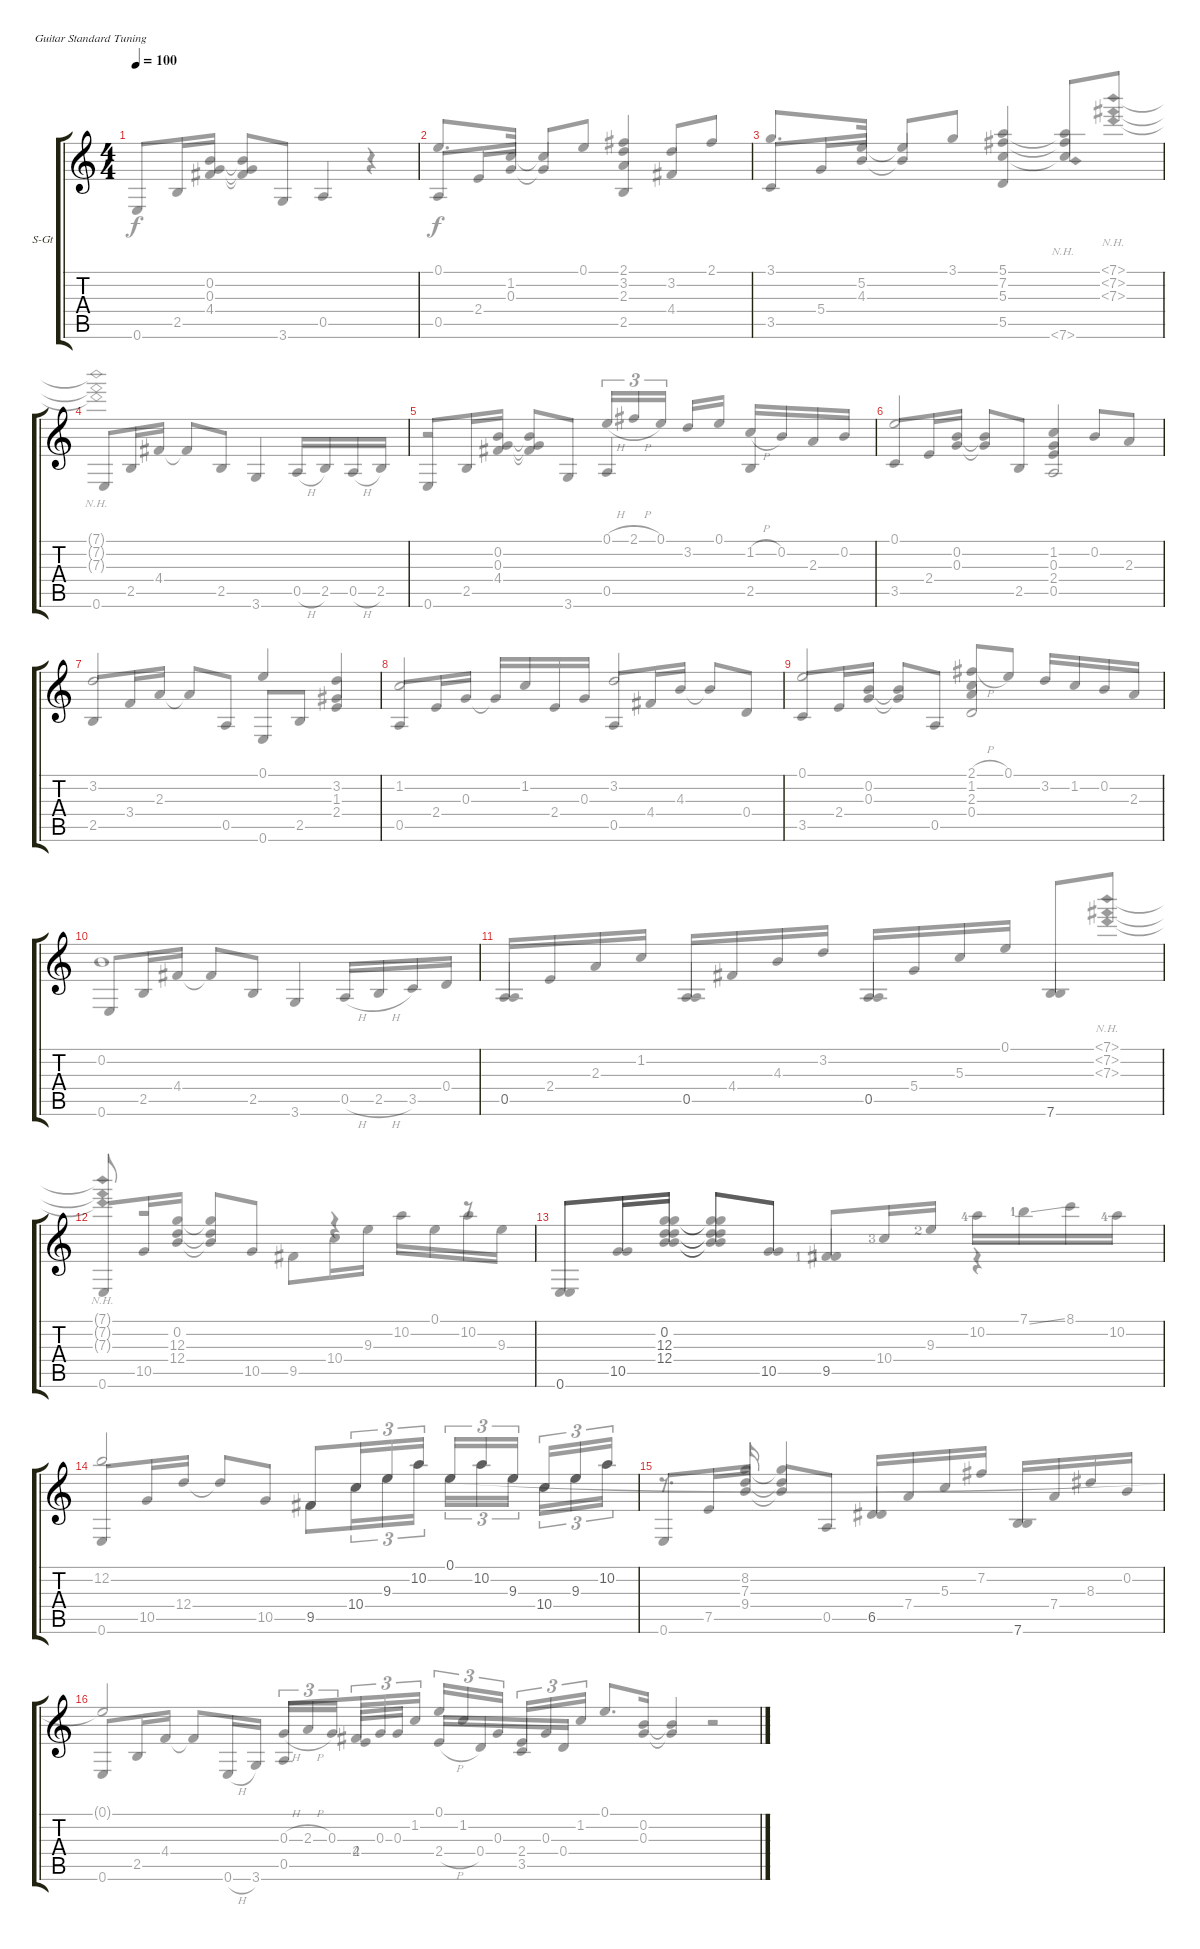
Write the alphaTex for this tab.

\defaultSystemsLayout 4
\bracketExtendMode groupsimilarinstruments
\firstSystemTrackNameOrientation horizontal
\otherSystemsTrackNameOrientation horizontal
\track ("Steel Guitar" "S-Gt") {instrument acousticguitarsteel}
\staff {score tabs}
\tuning (E4 B3 G3 D3 A2 E2)
\voice
\ts (4 4)
\tempo 100
\clef g2
\scale
0.6291
\ks c
|
\scale
0.370873 |
\scale
0.5291 |
\scale
0.471646 |
\scale
0.59873 |
\scale
0.401093 |
|
|
|
|
\scale
0.52603 |
\scale
0.473788 |
\scale
0.498115 |
\scale
0.501937 |
\scale
0.493852 |
\scale
0.506177
\voice
\clef g2
\ottava regular
\simile none
\scale
0.6291
\ks c
0.1{t}.2{dy f beam invert} 0.3{h}.16{tu (3 2) beam invert} 2.3{h}.16{tu (3 2)} 0.3.16{tu (3 2)} 4.4.16{beam invert} 0.3.16 2.4{h}.16{beam invert} 0.4.16 3.5.16 0.4.16 |
\scale
0.370873 0.1.8{d beam invert} 1.2.16 1.2{t}.8{beam invert} 0.1.8 (2.1 3.2 2.3).4{beam invert} 3.2.8{beam invert} 2.1.8 |
\scale
0.5291 3.1.8{d beam invert} 5.2.16 5.2{t}.8{beam invert} 3.1.8 (5.1 7.2 5.3).4{beam invert} (5.3{t} 7.2{t} 5.1{t}).8{beam invert} (7.3{nh} 7.2{nh} 7.1{nh}).8 |
\scale
0.471646 (7.3{nh t} 7.2{nh t} 7.1{nh t}).1 |
\scale
0.59873 r.2 0.1{h}.16{tu (3 2) beam invert} 2.1{h}.16{tu (3 2)} 0.1.16{tu (3 2)} 3.2.16{beam invert} 0.1.16 1.2{h}.16{beam invert} 0.2.16 2.3.16 0.2.16 |
\scale
0.401093 0.1.2{beam invert} (1.2 0.3 2.4).4{beam invert} 0.2.8{beam invert} 2.3.8 |
3.2.2{beam invert} 0.1.4{beam invert} (3.2 1.3).4{beam invert} |
1.2.2{beam invert} 3.2.2{beam invert} |
0.1.2{beam invert} (2.1{h} 1.2 2.3).8{beam invert} 0.1.8 3.2.16{beam invert} 1.2.16 0.2.16 2.3.16 |
0.2.1 |
\scale
0.52603 0.5.16{beam invert} 2.4.16 2.3.16 1.2.16 0.5.16{beam invert} 4.4.16 4.3.16 3.2.16 0.5.16{beam invert} 5.4.16 5.3.16 0.1.16 7.6.8{beam invert} (7.1{nh} 7.2{nh} 7.3{nh}).8 |
\scale
0.473788 (7.3{nh t} 7.2{nh t} 7.1{nh t}).8{beam invert beam split} r.2 r.4 r.8 |
\scale
0.498115 0.6.8 10.5.16 (12.4 12.3 0.2).16 (12.3{t} 0.2{t} 12.4{t}).8{beam invert} 10.5.8 9.5{lf 2}.8{beam invert} 10.4{lf 4}.16 9.3{lf 3}.16 10.2{lf 5}.16 7.1{ss lf 2}.16 8.1.16 10.2{lf 5}.16 |
\scale
0.501937 12.2.2{beam invert} 9.5.8{beam invert beam merge} 10.4.16{tu (3 2)} 9.3.16{tu (3 2)} 10.2.16{tu (3 2)} 0.1.16{tu (3 2) beam invert} 10.2.16{tu (3 2)} 9.3.16{tu (3 2)} 10.4.16{tu (3 2) beam invert} 9.3.16{tu (3 2)} 10.2.16{tu (3 2)} |
\scale
0.493852 r.8{d} (7.3 8.2).16{beam invert} (8.2{t} 7.3{t}).4{beam invert} 6.5.16{beam invert} 7.4.16 5.3.16 7.2.16 7.6.16{beam invert} 7.4.16 8.3.16 0.2.16 |
\scale
0.506177 0.1.8{d beam invert} (0.2 0.3).16 (0.3{t} 0.2{t}).4{beam invert} r.2
\voice
\clef g2
\ottava regular
\simile none
\scale
0.6291
\ks c
0.6.8{dy f beam invert} 2.5.16 (4.4 0.3 0.2).16 (0.2{t} 0.3{t} 4.4{t}).8{beam invert} 3.6.8 0.5.4{beam invert} r.4 |
\scale
0.370873 0.5.8{beam invert} 2.4.16 0.3.16 0.3{t}.4{beam invert} 2.5.4{beam invert} 4.4.4{beam invert} |
\scale
0.5291 3.5.8{beam invert} 5.4.16 4.3.16 4.3{t}.4{beam invert} 5.5.4{beam invert} 7.6{nh}.4{beam invert} |
\scale
0.471646 0.6.8{beam invert} 2.5.16 4.4.16 4.4{t}.8{beam invert} 2.5.8 3.6.4{beam invert} 0.5{h}.16{beam invert} 2.5.16 0.5{h}.16 2.5.16 |
\scale
0.59873 0.6.8{beam invert} 2.5.16 (4.4 0.3 0.2).16 (0.2{t} 0.3{t} 4.4{t}).8{beam invert} 3.6.8 0.5.4{beam invert} 2.5.4{beam invert} |
\scale
0.401093 3.5.8{beam invert} 2.4.16 (0.3 0.2).16 (0.2{t} 0.3{t}).8{beam invert} 2.5.8 0.5.2{beam invert} |
2.5.8{beam invert} 3.4.16 2.3.16 2.3{t}.8{beam invert} 0.5.8 0.6.8{beam invert} 2.5.8 2.4.4{beam invert} |
0.5.8{beam invert} 2.4.16 0.3.16 0.3{t}.16{beam invert} 1.2.16 2.4.16 0.3.16 0.5.8{beam invert} 4.4.16 4.3.16 4.3{t}.8{beam invert} 0.4.8 |
3.5.8{beam invert} 2.4.16 (0.3 0.2).16 (0.3{t} 0.2{t}).8{beam invert} 0.5.8 0.4.2{beam invert} |
0.6.8{beam invert} 2.5.16 4.4.16 4.4{t}.8{beam invert} 2.5.8 3.6.4{beam invert} 0.5{h}.16{beam invert} 2.5{h}.16 3.5.16 0.4.16 |
\scale
0.52603 0.5.4{beam invert} 0.5.4{beam invert} 0.5.4{beam invert} 7.6.4{beam invert} |
\scale
0.473788 0.6.8{beam invert} 10.5.16 (12.4 12.3 0.2).16 (12.3{t} 0.2{t} 12.4{t}).8{beam invert} 10.5.8 9.5.8 10.4.16 9.3.16 10.2.16 0.1.16 10.2.16 9.3.16 |
\scale
0.498115 0.6.8{beam invert} 10.5.16 (12.4 12.3 0.2).16 (12.3{t} 0.2{t} 12.4{t}).8 10.5.8 9.5{lf 2}.4{beam invert} r.4{beam invert} |
\scale
0.501937 0.6.8{beam invert} 10.5.16 12.4.16 12.4{t}.8{beam invert} 10.5.8 9.5.8{beam merge} 10.4.16{tu (3 2)} 9.3.16{tu (3 2)} 10.2.16{tu (3 2)} 0.1.16{tu (3 2)} 10.2.16{tu (3 2)} 9.3.16{tu (3 2)} 10.4.16{tu (3 2)} 9.3.16{tu (3 2)} 10.2.16{tu (3 2)} |
\scale
0.493852 0.6.8{beam invert} 7.5.16 9.4.16 9.4{t}.8{beam invert} 0.5.8 6.5.4{beam invert} 7.6.4{beam invert} |
\scale
0.506177 0.6.8{beam invert} 2.5.16 4.4.16 4.4{t}.8{beam invert} 0.6{h}.16 3.6.16 0.5.8{beam invert beam merge} 2.4.16{tu (3 2)} 0.3.16{tu (3 2)} 1.2.16{tu (3 2)} 0.1.16{tu (3 2)} 1.2.16{tu (3 2)} 0.3.16{tu (3 2)} 2.4.16{tu (3 2) beam invert} 0.3.16{tu (3 2)} 1.2.16{tu (3 2)}
